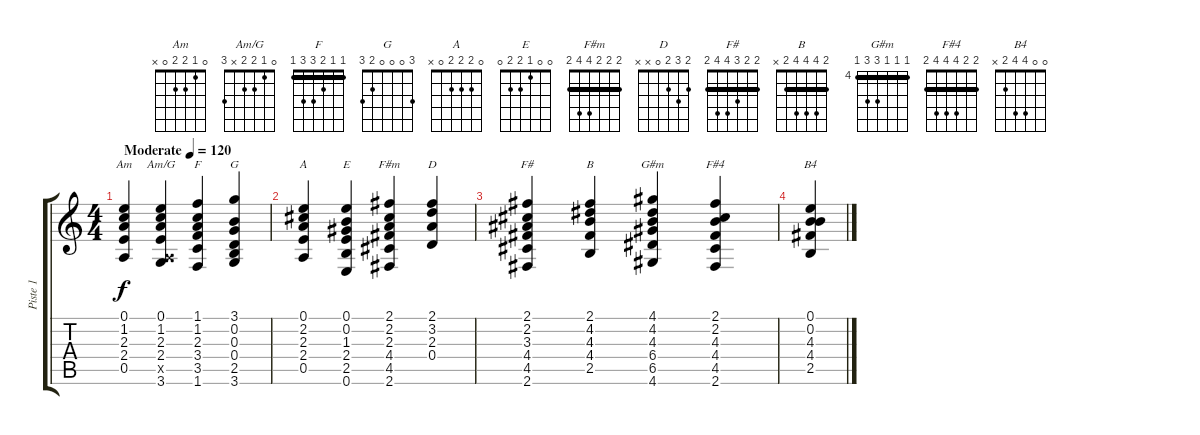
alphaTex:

\track ("Piste 1" "Piste 1") {instrument acousticguitarsteel}
\staff {score tabs}
\tuning (E4 B3 G3 D3 A2 E2) {hide}
\chord ("Am" 0 1 2 2 0 x)
\chord ("Am/G" 0 1 2 2 x 3)
\chord ("F" 1 1 2 3 3 1) {barre 1}
\chord ("G" 3 0 0 0 2 3)
\chord ("A" 0 2 2 2 0 x)
\chord ("E" 0 0 1 2 2 0)
\chord ("F#m" 2 2 2 4 4 2) {barre 2}
\chord ("D" 2 3 2 0 x x)
\chord ("F#" 2 2 3 4 4 2) {barre 2}
\chord ("B" 2 4 4 4 2 x) {barre 2}
\chord ("G#m" 4 4 4 6 6 4) {firstfret 4 barre 4}
\chord ("F#4" 2 2 4 4 4 2) {barre 2}
\chord ("B4" 0 0 4 4 2 x)
\ts (4 4)
\tempo (120 "Moderate")
\clef g2
\ks c
(0.1 1.2 2.3 2.4 0.5).4{ch "Am" dy f instrument acousticguitarsteel} (0.1 1.2 2.3 2.4 0.5{x} 3.6).4{ch "Am/G"} (1.1 1.2 2.3 3.4 3.5 1.6).4{ch "F"} (3.1 0.2 0.3 0.4 2.5 3.6).4{ch "G"} |
(0.1 2.2 2.3 2.4 0.5).4{ch "A"} (0.1 0.2 1.3 2.4 2.5 0.6).4{ch "E"} (2.1 2.2 2.3 4.4 4.5 2.6).4{ch "F#m"} (2.1 3.2 2.3 0.4).4{ch "D"} |
(2.1 2.2 3.3 4.4 4.5 2.6).4{ch "F#"} (2.1 4.2 4.3 4.4 2.5).4{ch "B"} (4.1 4.2 4.3 6.4 6.5 4.6).4{ch "G#m"} (2.1 2.2 4.3 4.4 4.5 2.6).4{ch "F#4"} |
(0.1 0.2 4.3 4.4 2.5).4{ch "B4"}
